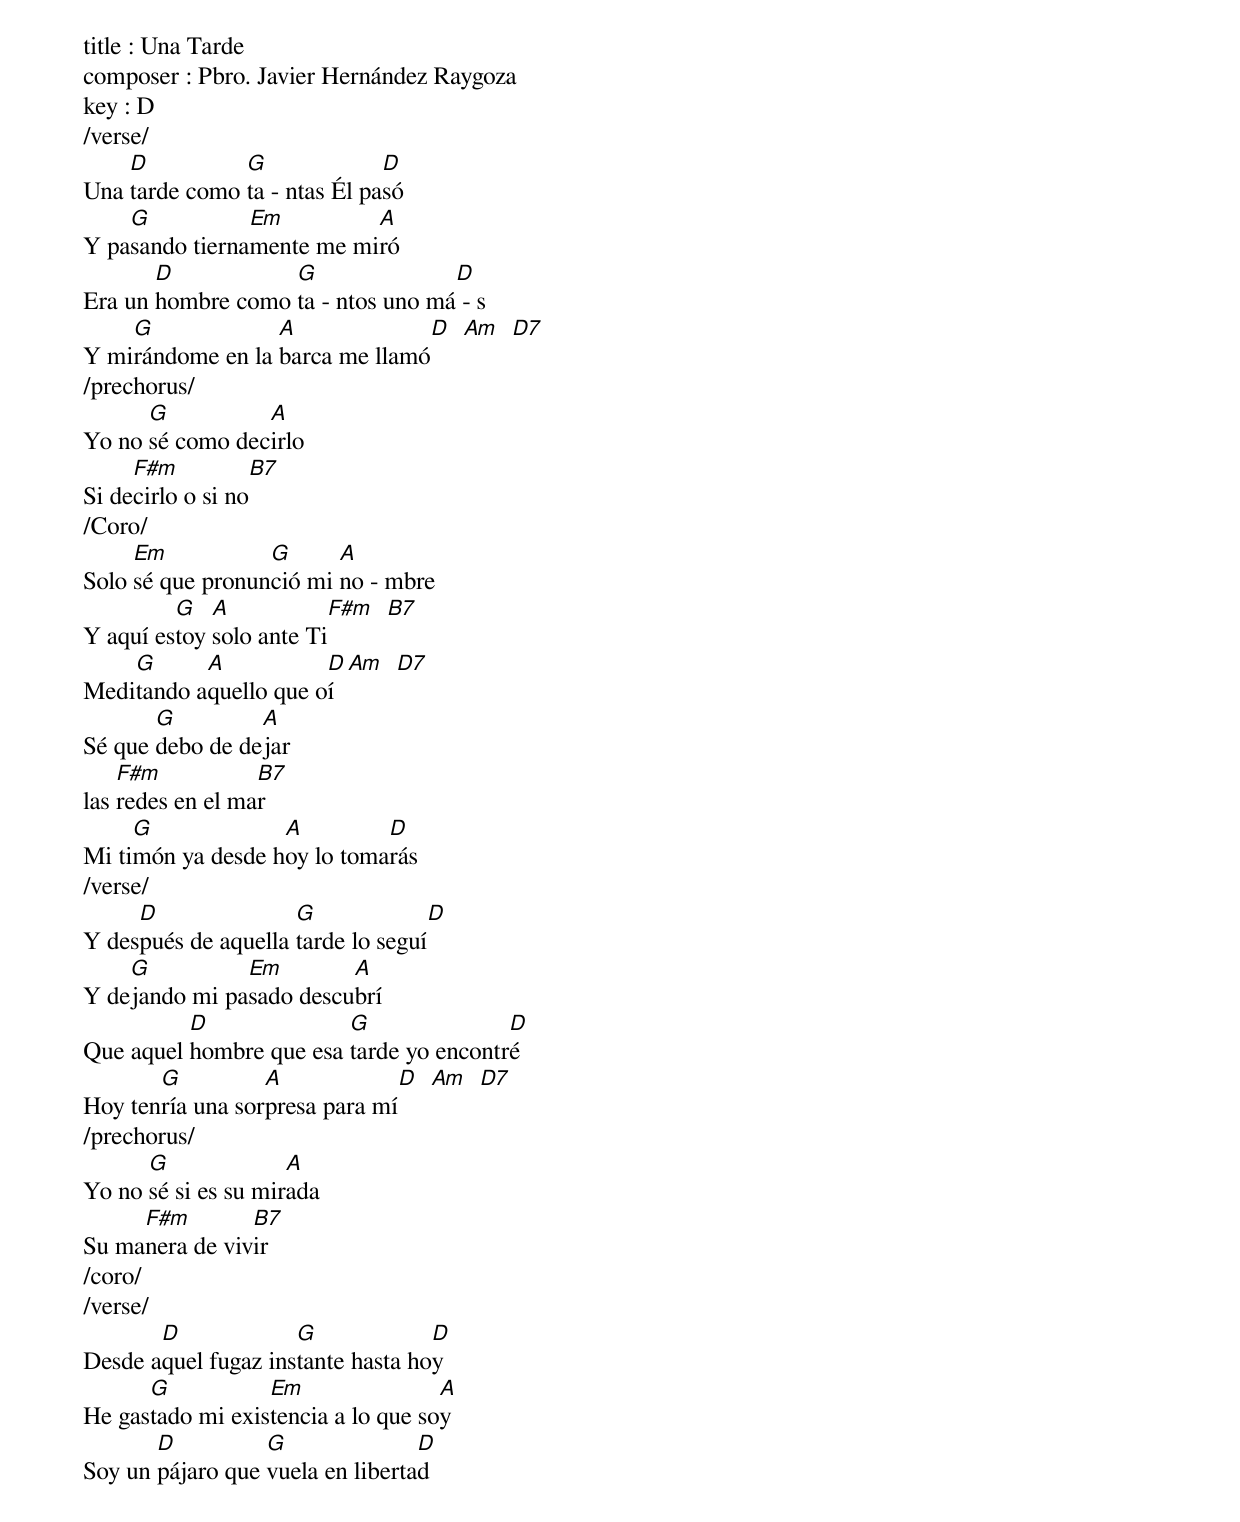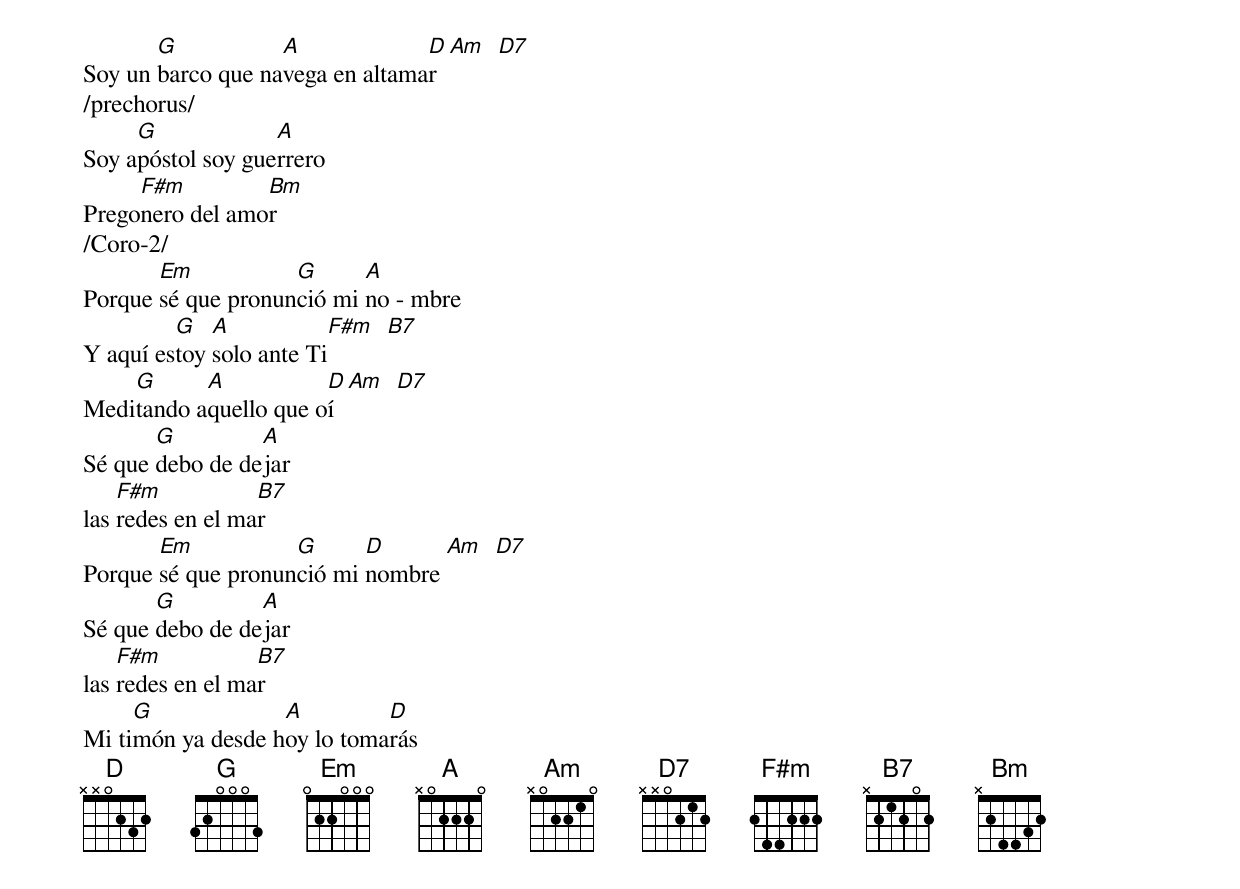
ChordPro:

title : Una Tarde
composer : Pbro. Javier Hernández Raygoza
key : D
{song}
/verse/
Una [D]tarde como [G]ta - ntas Él pa[D]só
Y pa[G]sando tierna[Em]mente me mi[A]ró
Era un [D]hombre como [G]ta - ntos uno má[D] - s
Y mi[G]rándome en la [A]barca me llamó[D]  [Am]  [D7]
/prechorus/
Yo no [G]sé como dec[A]irlo
Si de[F#m]cirlo o si no[B7]
/Coro/
Solo [Em]sé que pronun[G]ció mi [A]no - mbre
Y aquí es[G]toy [A]solo ante Ti[F#m]  [B7]
Medi[G]tando a[A]quello que o[D]í  [Am]  [D7]
Sé que [G]debo de de[A]jar
las [F#m]redes en el ma[B7]r
Mi ti[G]món ya desde h[A]oy lo toma[D]rás
/verse/
Y des[D]pués de aquella [G]tarde lo seguí[D]
Y de[G]jando mi pa[Em]sado descu[A]brí
Que aquel [D]hombre que esa [G]tarde yo encontr[D]é
Hoy ten[G]ría una sor[A]presa para mí[D]  [Am]  [D7]
/prechorus/
Yo no [G]sé si es su mir[A]ada
Su ma[F#m]nera de viv[B7]ir
/coro/
/verse/
Desde a[D]quel fugaz ins[G]tante hasta ho[D]y
He gas[G]tado mi exis[Em]tencia a lo que so[A]y
Soy un [D]pájaro que [G]vuela en liberta[D]d
Soy un [G]barco que na[A]vega en altama[D]r  [Am]  [D7]
/prechorus/
Soy a[G]póstol soy gue[A]rrero
Prego[F#m]nero del amo[Bm]r
/Coro-2/
Porque [Em]sé que pronun[G]ció mi [A]no - mbre
Y aquí es[G]toy [A]solo ante Ti[F#m]  [B7]
Medi[G]tando a[A]quello que o[D]í  [Am]  [D7]
Sé que [G]debo de de[A]jar
las [F#m]redes en el ma[B7]r
Porque [Em]sé que pronun[G]ció mi [D]nombre [Am]  [D7]
Sé que [G]debo de de[A]jar
las [F#m]redes en el ma[B7]r
Mi ti[G]món ya desde h[A]oy lo toma[D]rás
